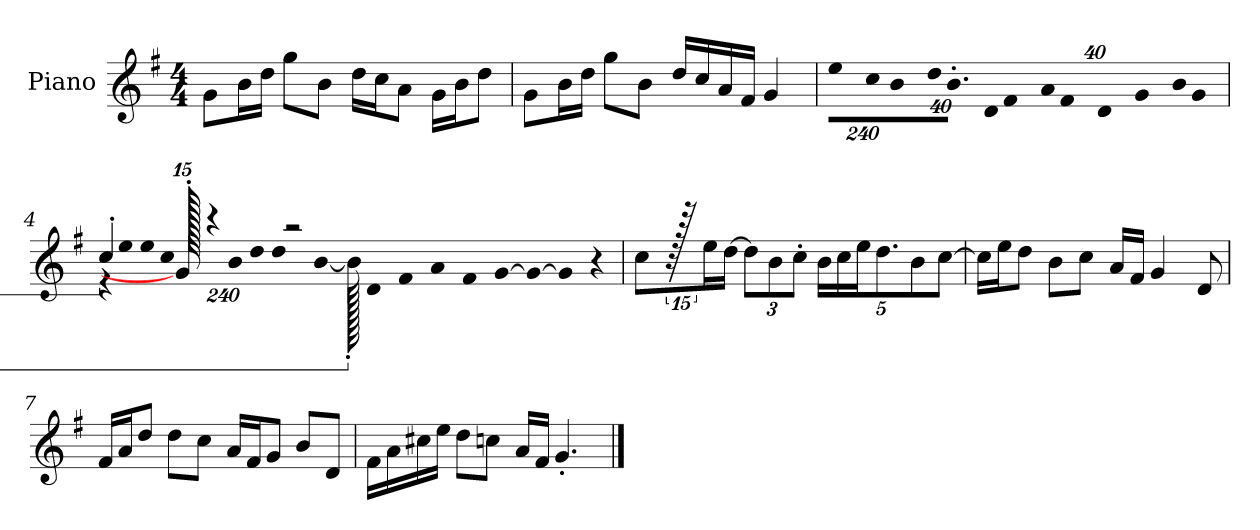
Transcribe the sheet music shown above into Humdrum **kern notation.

**kern
*part1
*staff1
*I"Piano
*I'P-no
*clefG2
*k[f#]
*M4/4
*MM90
=1
8g\L
16b\L
16dd\JJ
8gg\L
8b\J
16dd\LL
16cc\J
8a\J
16g\LL
16b\J
8dd\J
=2
8g\L
16b\L
16dd\JJ
8gg\L
8b\J
16dd/LL
16cc/
16a/
16f#/JJ
4g/
=3
*Xbrackettup
!LO:N:vis=8
960%137ee\L
!LO:N:vis=16
1920%137cc\K
!LO:N:vis=8
960%137b\
!LO:N:vis=32
640%23dd\KL
!LO:N:vis=16.
960%103b'\JJ
!LO:N:vis=32
640%23d/KLL
!LO:N:vis=16
1920%137f#/
!LO:N:vis=32
640%23a/K
!LO:N:vis=16
1920%137f#/
!LO:N:vis=16
1920%137d/
!LO:N:vis=16
1920%137g/
!LO:N:vis=32
640%23b/K
[384%41g/J
!!LO:LB:g=z
=4
*^
*	*brackettup
!	!LO:N:vis=32
4cc'/	640%23r
!	!LO:N:vis=16
.	1920%137ee\LL
!	!LO:N:vis=32
.	640%23ee\K
!	!LO:N:vis=16
.	1920%137cc\
!	!LO:N:vis=16
.	1920%137b\
1920g'/]	.
4r	.
!	!LO:N:vis=16
.	1920%137dd\
!	!LO:N:vis=32
.	640%23dd\K
.	[384%41b\J
.	1920b'\]
!	!LO:N:vis=32
2r	640%23d\KLL
!	!LO:N:vis=16
.	1920%137f#\
!	!LO:N:vis=32
.	640%23a\K
!	!LO:N:vis=16
.	1920%137f#\
!	!LO:N:vis=16
.	[1920%137g\J
!	!LO:N:vis=8
.	960%137g\_
!	!LO:N:vis=32
.	640%23g\Jkk]
.	1920%67r
.	1920ryy
*v	*v
=5
8cc\L
960r
16ee\L
[16dd\JJ
*Xbrackettup
12dd\L]
12b\
12cc'\J
20b\LL
20cc\
20ee\J
10.dd\
10b\
[10cc\J
=6
16cc\LL]
16ee\J
8dd\J
8b\L
8cc\J
16a/LL
16f#/JJ
4g/
8d/
!!LO:LB:g=z
=7
16f#/LL
16a/J
8dd/J
8dd\L
8cc\J
16a/LL
16f#/J
8g/J
8b/L
8d/J
=8
16f#\LL
16a\
16cc#X\
16ee\JJ
8dd\L
8ccn\J
16a/LL
16f#/JJ
4.g'/
==
*-
